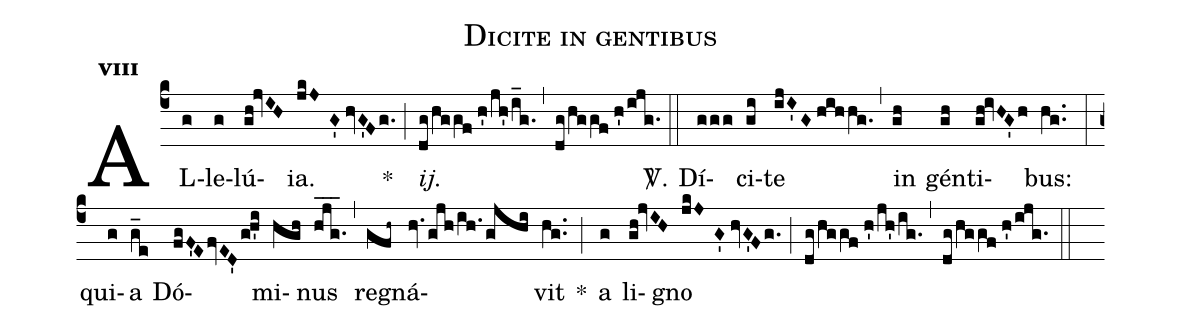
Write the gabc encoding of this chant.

name:Dicite in gentibus;
mode:8;
office-part:Alleluia;
%%
(c4) AL(g)le(g)lú(gh!jvIH)ia.(jkJG'//hvG'Fg.) *(;) <i>ij.</i>(dg/hggf//h'/jh'/i_g.) (,) (dg/hggf//h'/ijg.) <sp>V/</sp>.(::) Dí(ggg)ci(gi)te(ijI'G//hihhg.) (,) in(gh) gén(gh)ti(gh!ivHG'h)bus:(hg..) (:) qui(g)a(g_e) Dó(fgF'E/fvED'/g!h'i)mi(hgh)nus(hjg.___) (,) re(gfh~)gná(hv./gjh/ih./gjhi)vit(hg..) *(;) a(g) li(gh!jvIH)gno(jkJG'//hvG'Fg.) (;) (dg/hggf//h'/jh'/ig.) (,) (dg/hggf//h'/ijg.) (::)
